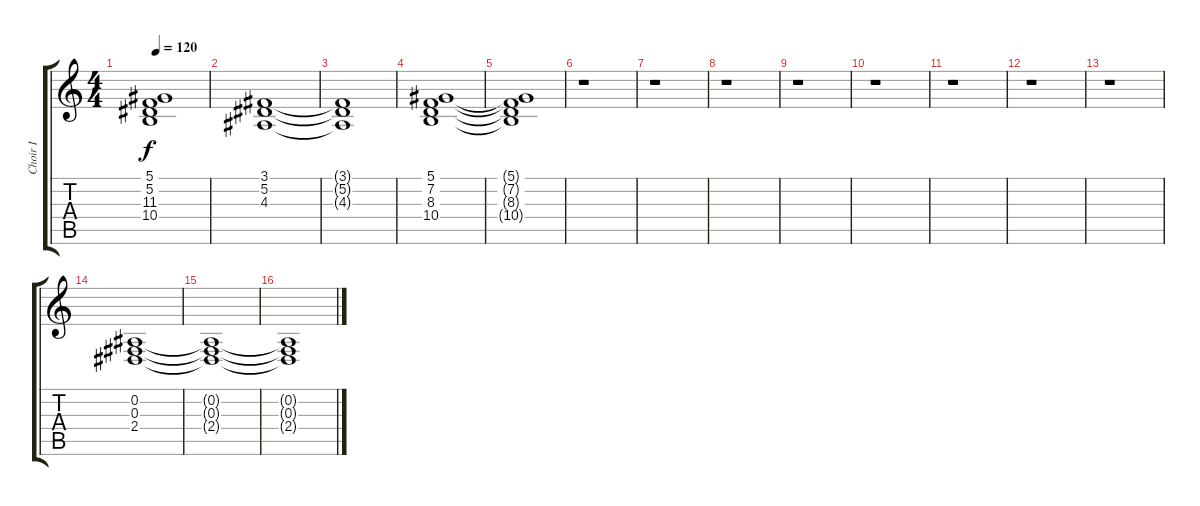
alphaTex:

\track ("Choir I" "Choir I") {instrument choiraahs}
\staff {score tabs}
\tuning (Eb4 Bb3 Gb3 Db3 Ab2 Eb2) {hide}
\ts (4 4)
\tempo 120
\clef g2
\ks c
(5.1{t} 5.2{t} 11.3{t} 10.4{t}).1{dy f} |
(3.1 5.2 4.3).1{volume 10} |
(3.1{t} 5.2{t} 4.3{t}).1 |
(5.1 7.2 8.3 10.4).1 |
(5.1{t} 7.2{t} 8.3{t} 10.4{t}).1 |
r.1{volume 11} |
r.1 |
r.1 |
r.1 |
r.1 |
r.1 |
r.1 |
r.1 |
(0.2 0.3 2.4).1 |
(0.2{t} 0.3{t} 2.4{t}).1 |
(0.2{t} 0.3{t} 2.4{t}).1
